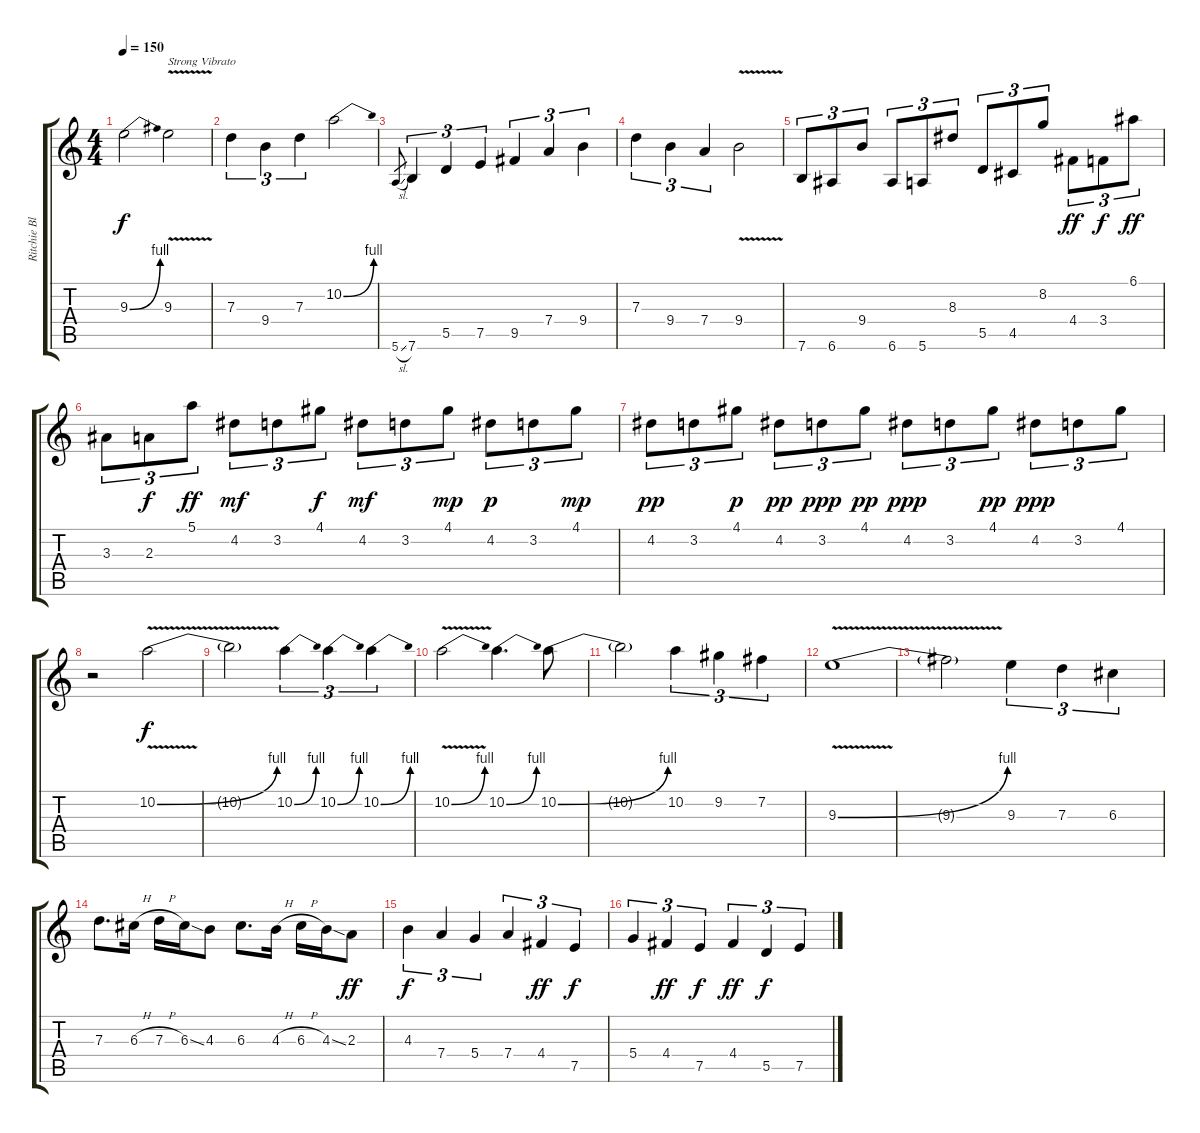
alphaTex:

\track ("Ritchie Blackmore" "Ritchie Bl") {instrument distortionguitar}
\staff {score tabs}
\tuning (E4 B3 G3 D3 A2 E2) {hide}
\ts (4 4)
\tempo 150
\clef g2
\ks c
9.3{be (bend 0 0 60 4)}.2{dy f} 9.3{v}.2{txt "Strong Vibrato"} |
7.3.4{tu (3 2)} 9.4.4{tu (3 2)} 7.3.4{tu (3 2)} 10.2{be (bend 0 0 60 4)}.2 |
5.6{sl}.8{gr} 7.6.4{tu (3 2)} 5.5.4{tu (3 2)} 7.5.4{tu (3 2)} 9.5.4{tu (3 2)} 7.4.4{tu (3 2)} 9.4.4{tu (3 2)} |
7.3.4{tu (3 2)} 9.4.4{tu (3 2)} 7.4.4{tu (3 2)} 9.4{v}.2 |
7.6.8{tu (3 2)} 6.6.8{tu (3 2)} 9.4.8{tu (3 2)} 6.6.8{tu (3 2)} 5.6.8{tu (3 2)} 8.3.8{tu (3 2)} 5.5.8{tu (3 2)} 4.5.8{tu (3 2)} 8.2.8{tu (3 2)} 4.4.8{tu (3 2) dy ff} 3.4.8{tu (3 2) dy f} 6.1.8{tu (3 2) dy ff} |
3.3.8{tu (3 2)} 2.3.8{tu (3 2) dy f} 5.1.8{tu (3 2) dy ff} 4.2.8{tu (3 2) dy mf} 3.2.8{tu (3 2)} 4.1.8{tu (3 2) dy f} 4.2.8{tu (3 2) dy mf} 3.2.8{tu (3 2)} 4.1.8{tu (3 2) dy mp} 4.2.8{tu (3 2) dy p} 3.2.8{tu (3 2)} 4.1.8{tu (3 2) dy mp} |
4.2.8{tu (3 2) dy pp} 3.2.8{tu (3 2)} 4.1.8{tu (3 2) dy p} 4.2.8{tu (3 2) dy pp} 3.2.8{tu (3 2) dy ppp} 4.1.8{tu (3 2) dy pp} 4.2.8{tu (3 2) dy ppp} 3.2.8{tu (3 2)} 4.1.8{tu (3 2) dy pp} 4.2.8{tu (3 2) dy ppp} 3.2.8{tu (3 2)} 4.1.8{tu (3 2)} |
r.2 10.2{be (bend 0 0 60 4) v}.2{dy f balance 8} |
10.2{t}.2 10.2{be (bend 0 0 60 4)}.4{tu (3 2)} 10.2{be (bend 0 0 60 4)}.4{tu (3 2)} 10.2{be (bend 0 0 60 4)}.4{tu (3 2)} |
10.2{be (bend 0 0 60 4) v}.2 10.2{be (bend 0 0 60 4)}.4{d} 10.2{be (bend 0 0 60 4)}.8 |
10.2{t}.2 10.2.4{tu (3 2)} 9.2.4{tu (3 2)} 7.2.4{tu (3 2)} |
9.3{be (bend 0 0 60 4) v}.1 |
9.3{t}.2 9.3.4{tu (3 2)} 7.3.4{tu (3 2)} 6.3.4{tu (3 2)} |
7.3.8{d} 6.3{h}.16 7.3{h}.16 6.3{ss}.16 4.3.8 6.3.8{d} 4.3{h}.16 6.3{h}.16 4.3{ss}.16 2.3.8{dy ff} |
4.3.4{tu (3 2) dy f} 7.4.4{tu (3 2)} 5.4.4{tu (3 2)} 7.4.4{tu (3 2)} 4.4.4{tu (3 2) dy ff} 7.5.4{tu (3 2) dy f} |
5.4.4{tu (3 2)} 4.4.4{tu (3 2) dy ff} 7.5.4{tu (3 2) dy f} 4.4.4{tu (3 2) dy ff} 5.5.4{tu (3 2) dy f} 7.5.4{tu (3 2)}
